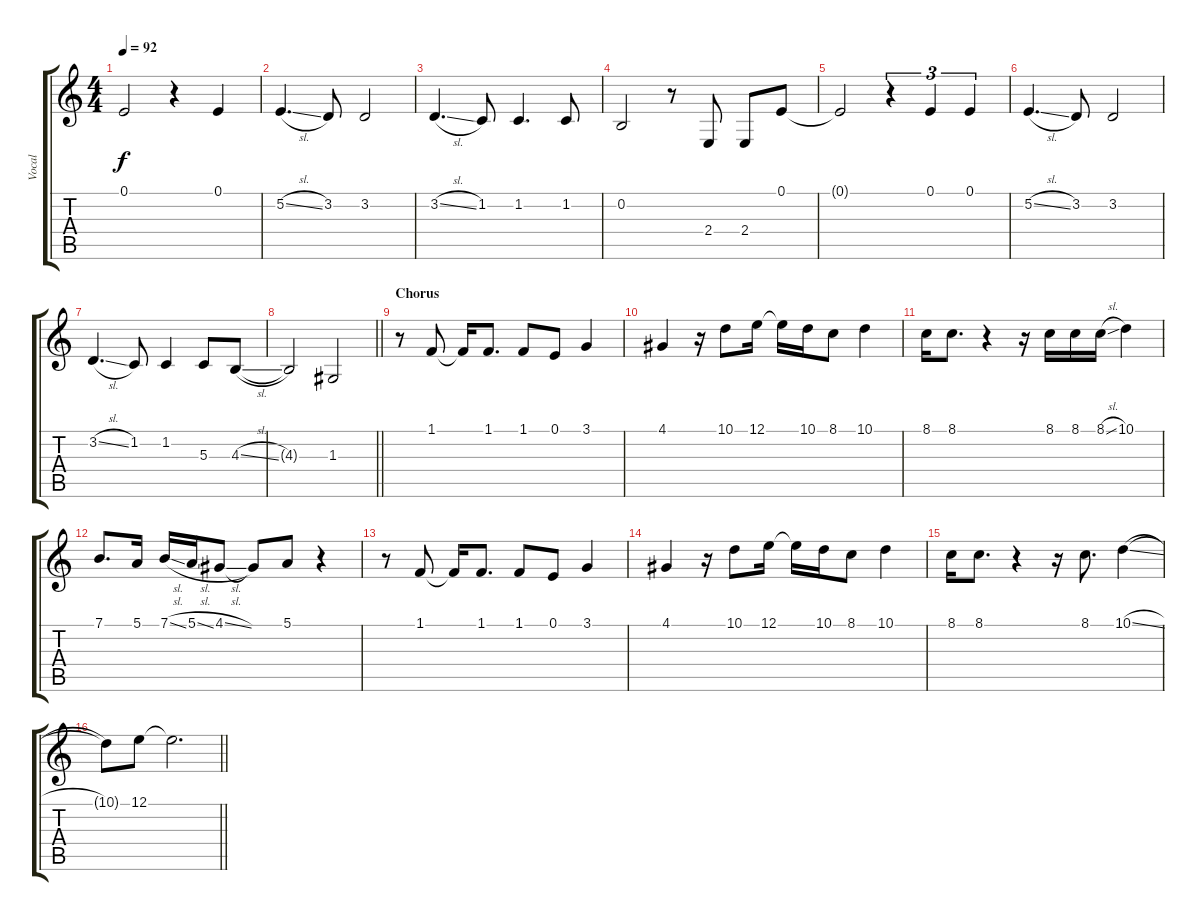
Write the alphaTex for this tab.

\track ("Vocal" "Vocal") {instrument tenorsax}
\staff {score tabs}
\tuning (E4 B3 G3 D3 A2 E2) {hide}
\ts (4 4)
\tempo 92
\clef g2
\ks c
0.1{t}.2{dy f} r.4 0.1.4 |
5.2{sl}.4{d} 3.2.8 3.2.2 |
3.2{sl}.4{d} 1.2.8 1.2.4{d} 1.2.8 |
0.2.2 r.8 2.4.8 2.4.8 0.1.8 |
0.1{t}.2 r.4{tu (3 2)} 0.1.4{tu (3 2)} 0.1.4{tu (3 2)} |
5.2{sl}.4{d} 3.2.8 3.2.2 |
3.2{sl}.4{d} 1.2.8 1.2.4 5.3.8 4.3{sl}.8 |
\barLineRight lightlight
4.3{t}.2 1.3.2 |
\section ("" "Chorus")
r.8 1.1.8 1.1{t}.16 1.1.8{d} 1.1.8 0.1.8 3.1.4 |
4.1.4 r.16 10.1.8 12.1.16 12.1{t}.16 10.1.16 8.1.8 10.1.4 |
8.1.16 8.1.8{d} r.4 r.16 8.1.16 8.1.16 8.1{sl}.16 10.1.4 |
7.1.8{d} 5.1.16 7.1{sl}.16 5.1{sl}.16 4.1{sl}.8 4.1{t}.8 5.1.8 r.4 |
r.8 1.1.8 1.1{t}.16 1.1.8{d} 1.1.8 0.1.8 3.1.4 |
4.1.4 r.16 10.1.8 12.1.16 12.1{t}.16 10.1.16 8.1.8 10.1.4 |
8.1.16 8.1.8{d} r.4 r.16 8.1.8{d} 10.1{sl}.4 |
\barLineRight lightlight
10.1{t}.8 12.1.8 12.1{t}.2{d}
